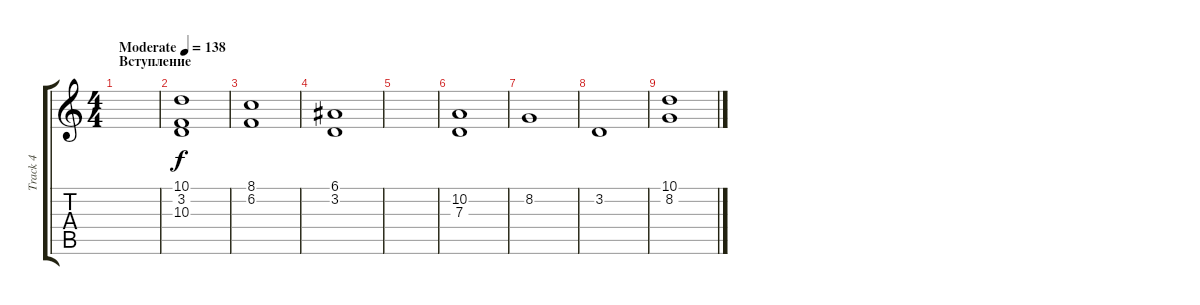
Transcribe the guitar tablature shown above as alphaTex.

\track ("Track 4" "Track 4") {instrument lead6voice}
\staff {score tabs}
\tuning (E4 B3 G3 D3 A2 D2) {hide}
\ts (4 4)
\section ("" "Вступление")
\tempo (138 "Moderate")
\clef g2
\ks c
|
(10.1 3.2 10.3).1 |
(8.1 6.2).1 |
(6.1 3.2).1 |
|
(10.2 7.3).1 |
8.2.1 |
3.2.1 |
(10.1 8.2).1
